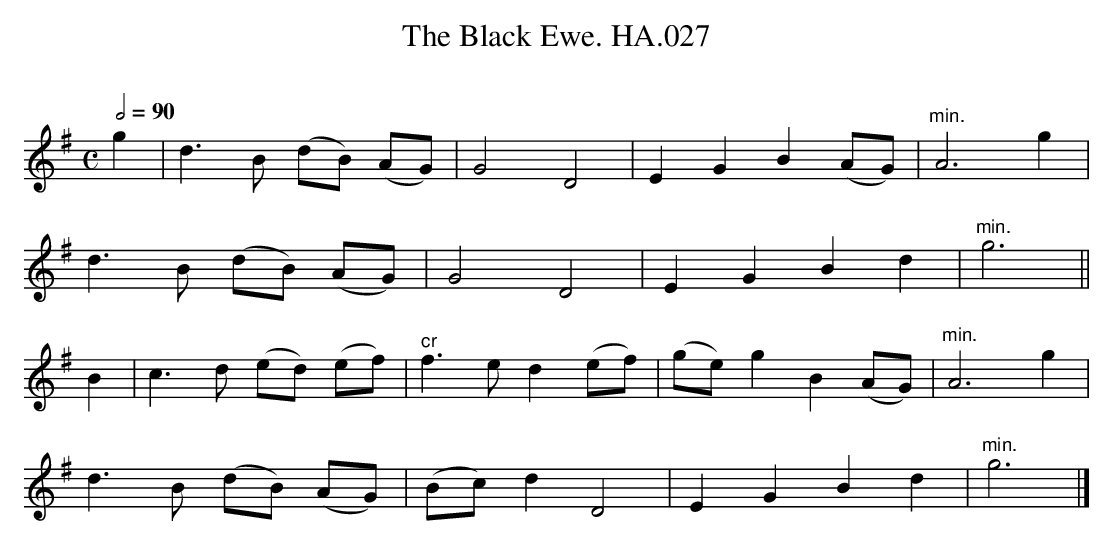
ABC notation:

X:1
T:Black Ewe. HA.027, The
M:C
L:1/8
Q:1/2=90
O:
K:G
g2|d3B (dB) (AG)|G4D4|E2G2B2 (AG)|"^min."A6 g2|
d3B (dB) (AG)|G4D4|E2G2B2d2|"^min."g6||
B2|c3d (ed) (ef)|"^cr"f3ed2(ef)|(ge)g2 B2 (AG)|"^min."A6 g2|
d3B (dB) (AG)|(Bc)d2D4|E2G2B2d2|"^min."g6|]
